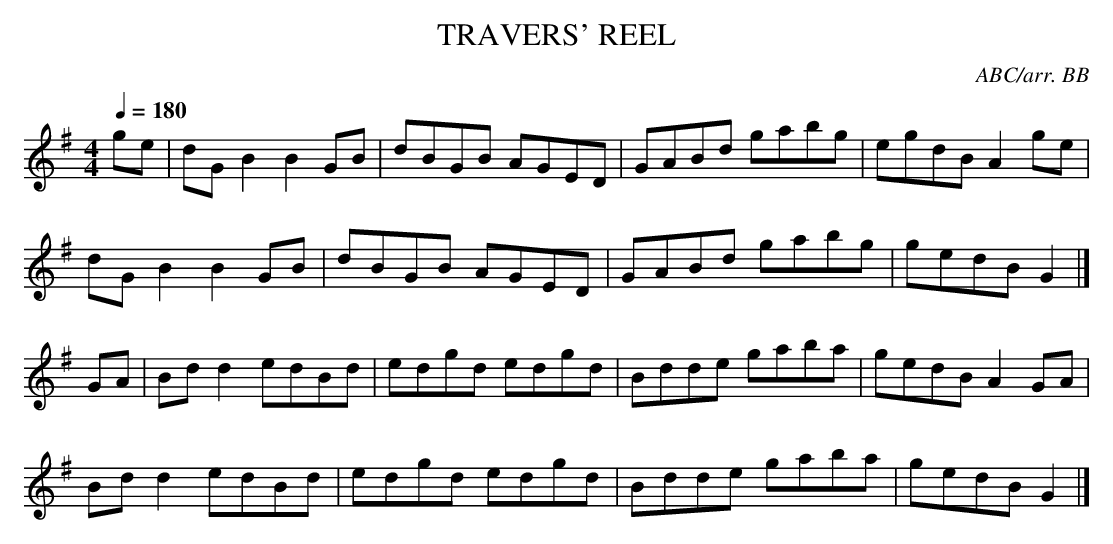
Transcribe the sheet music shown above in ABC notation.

X:1
T:TRAVERS' REEL
C:ABC/arr. BB
L:1/8
M:4/4
Q:1/4=180
K:G
ge|dG B2 B2 GB|dBGB AGED|GABd gabg|egdB A2 ge|
dG B2 B2 GB|dBGB AGED|GABd gabg|gedB G2|]
GA|Bd d2 edBd|edgd edgd|Bdde gaba|gedB A2 GA|
Bd d2 edBd|edgd edgd|Bdde gaba|gedB G2|]
